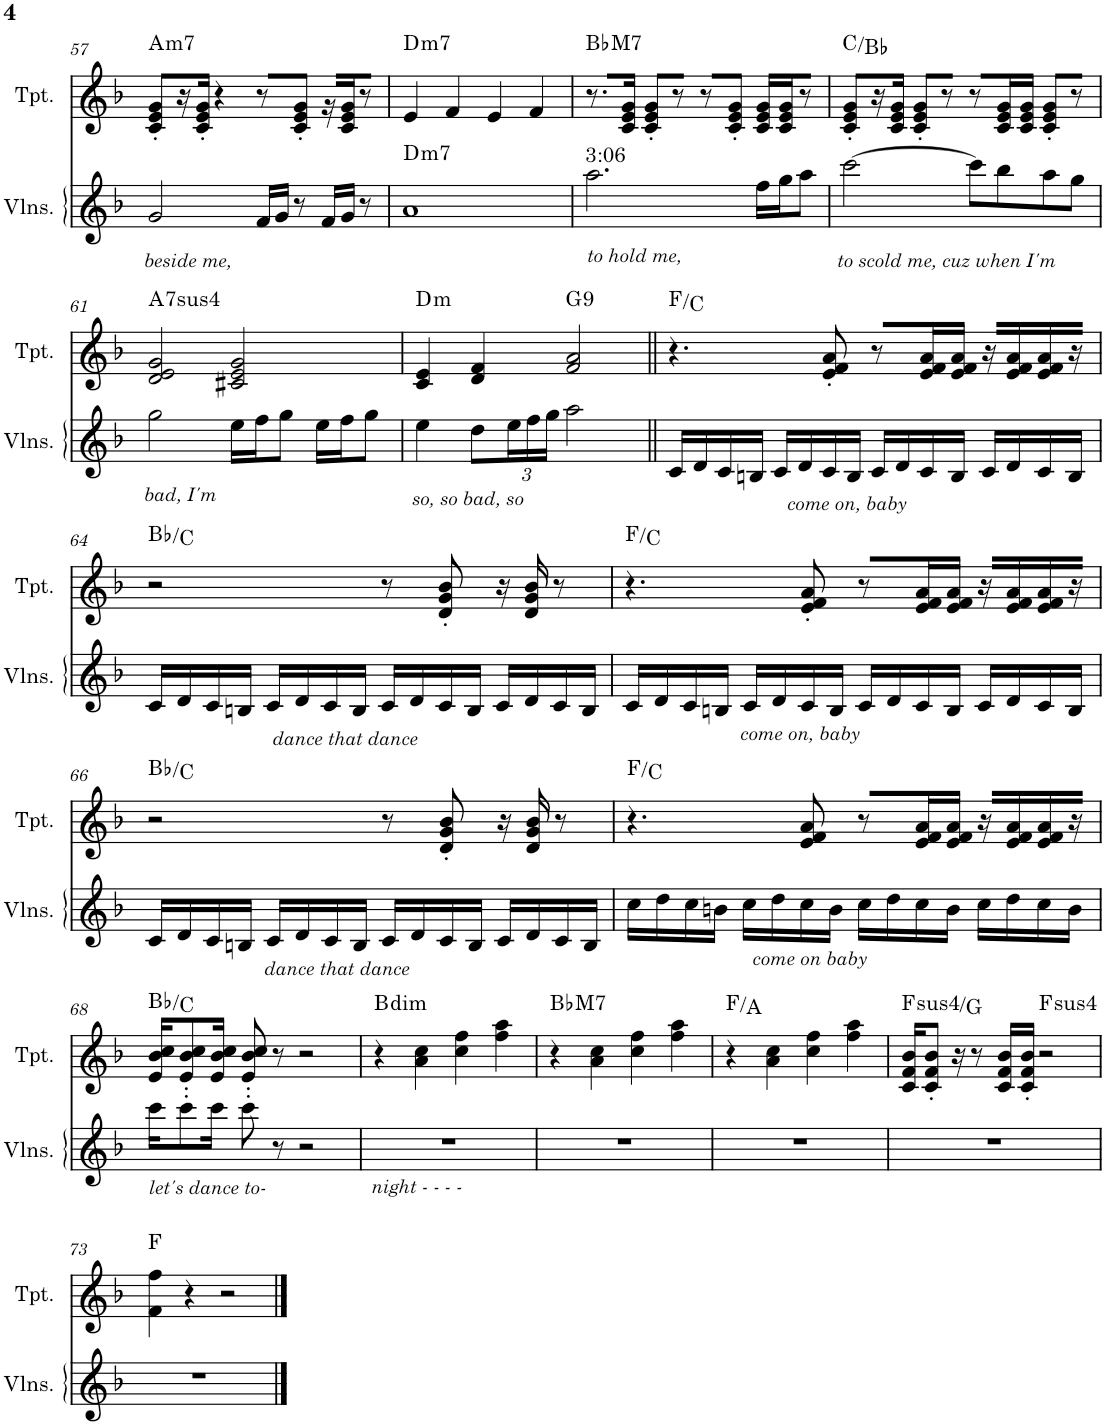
**kern	**harte	**kern	**harte
*part2	*part2	*part1	*part1
*staff2	*	*staff1	*
*I"Violins	*	*I"Violin	*
*I'Vlns.	*	*I'Vln.	*
!!LO:PB:g=z
*clefG2	*	*clefG2	*
*k[b-]	*	*k[b-]	*
*M4/4	*	*M4/4	*
=57	=57	=57	=57
!LO:TX:b:i:t=beside me,	!	!	!LO:H:kt=m7
2g/	.	8c/' 8e/' 8g/'L	A:min7
.	.	16r	.
.	.	16c/' 16e/' 16g/'JJ	.
.	.	4r	.
16f/LL	.	8r	.
16g/JJ	.	.	.
8r	.	8c/' 8e/' 8g/'J	.
16f/LL	.	16r	.
16g/JJ	.	16c/ 16e/ 16g/J	.
8r	.	8r	.
=58	=58	=58	=58
!	!LO:H:kt=m7	!	!LO:H:kt=m7
1a	D:min7	4e/	D:min7
.	.	4f/	.
.	.	4e/	.
.	.	4f/	.
=59	=59	=59	=59
!LO:TX:b:i:t=to hold me,	!	!	!
!LO:TX:a:t=3&colon;06	!	!	!LO:H:kt=M7
2.aa\	.	8.r	Bb:maj7
.	.	16c/ 16e/ 16g/Jk	.
.	.	8c/' 8e/' 8g/'L	.
.	.	8r	.
.	.	8r	.
.	.	8c/' 8e/' 8g/'J	.
16ff\LL	.	16c/ 16e/ 16g/LL	.
16gg\J	.	16c/ 16e/ 16g/J	.
8aa\J	.	8r	.
=60	=60	=60	=60
!LO:TX:b:i:t=to scold me, cuz when I'm	!	!	!
[2ccc\	.	8c/' 8e/' 8g/'L	C:maj/b7
.	.	16r	.
.	.	16c/ 16e/ 16g/JJ	.
.	.	8c/' 8e/' 8g/'L	.
.	.	8r	.
8ccc\L]	.	8r	.
8bb-\	.	16c/ 16e/ 16g/L	.
.	.	16c/ 16e/ 16g/JJ	.
8aa\	.	8c/' 8e/' 8g/'L	.
8gg\J	.	8r	.
!!LO:LB:g=z
=61	=61	=61	=61
!LO:TX:b:i:t=bad, I'm	!	!	!LO:H:kt=74
2gg\	.	2d/ 2e/ 2g/	A:sus4(7)
16ee\LL	.	2c#X/ 2e/ 2g/	.
16ff\J	.	.	.
8gg\J	.	.	.
16ee\LL	.	.	.
16ff\J	.	.	.
8gg\J	.	.	.
=62	=62	=62	=62
!LO:TX:b:i:t=so, so bad, so	!	!	!LO:H:kt=m
4ee\	.	4c/ 4e/	D:min
8dd\L	.	4d/ 4f/	.
*Xbrackettup	*	*	*
24ee\L	.	.	.
24ff\	.	.	.
24gg\JJ	.	.	.
!	!	!	!LO:H:kt=9
2aa\	.	2f/ 2a/	G:9
=63||	=63||	=63||	=63||
!LO:TX:b:i:t=come on, baby	!	!	!
16c/LL	.	4.r	F:maj/5
16d/	.	.	.
16c/	.	.	.
16Bn/JJ	.	.	.
16c/LL	.	.	.
16d/	.	.	.
16c/	.	8e/' 8f/' 8a/'	.
16B/JJ	.	.	.
16c/LL	.	8r	.
16d/	.	.	.
16c/	.	16e/ 16f/ 16a/L	.
16B/JJ	.	16e/ 16f/ 16a/JJ	.
16c/LL	.	16r	.
16d/	.	16e/ 16f/ 16a/	.
16c/	.	16e/ 16f/ 16a/	.
16B/JJ	.	16r	.
!!LO:LB:g=z
=64	=64	=64	=64
!LO:TX:b:i:t=dance that dance	!	!	!
16c/LL	.	2r	Bb:maj/2
16d/	.	.	.
16c/	.	.	.
16Bn/JJ	.	.	.
16c/LL	.	.	.
16d/	.	.	.
16c/	.	.	.
16B/JJ	.	.	.
16c/LL	.	8r	.
16d/	.	.	.
16c/	.	8d/' 8g/' 8b-/'	.
16B/JJ	.	.	.
16c/LL	.	16r	.
16d/	.	16d/ 16g/ 16b-/	.
16c/	.	8r	.
16B/JJ	.	.	.
=65	=65	=65	=65
!LO:TX:b:i:t=come on, baby	!	!	!
16c/LL	.	4.r	F:maj/5
16d/	.	.	.
16c/	.	.	.
16Bn/JJ	.	.	.
16c/LL	.	.	.
16d/	.	.	.
16c/	.	8e/' 8f/' 8a/'	.
16B/JJ	.	.	.
16c/LL	.	8r	.
16d/	.	.	.
16c/	.	16e/ 16f/ 16a/L	.
16B/JJ	.	16e/ 16f/ 16a/JJ	.
16c/LL	.	16r	.
16d/	.	16e/ 16f/ 16a/	.
16c/	.	16e/ 16f/ 16a/	.
16B/JJ	.	16r	.
!!LO:LB:g=z
=66	=66	=66	=66
!LO:TX:b:i:t=dance that dance	!	!	!
16c/LL	.	2r	Bb:maj/2
16d/	.	.	.
16c/	.	.	.
16Bn/JJ	.	.	.
16c/LL	.	.	.
16d/	.	.	.
16c/	.	.	.
16B/JJ	.	.	.
16c/LL	.	8r	.
16d/	.	.	.
16c/	.	8d/' 8g/' 8b-/'	.
16B/JJ	.	.	.
16c/LL	.	16r	.
16d/	.	16d/ 16g/ 16b-/	.
16c/	.	8r	.
16B/JJ	.	.	.
=67	=67	=67	=67
!LO:TX:b:i:t=come on baby	!	!	!
16cc\LL	.	4.r	F:maj/5
16dd\	.	.	.
16cc\	.	.	.
16bn\JJ	.	.	.
16cc\LL	.	.	.
16dd\	.	.	.
16cc\	.	8e/ 8f/ 8a/	.
16b\JJ	.	.	.
16cc\LL	.	8r	.
16dd\	.	.	.
16cc\	.	16e/ 16f/ 16a/L	.
16b\JJ	.	16e/ 16f/ 16a/JJ	.
16cc\LL	.	16r	.
16dd\	.	16e/ 16f/ 16a/	.
16cc\	.	16e/ 16f/ 16a/	.
16b\JJ	.	16r	.
!!LO:LB:g=z
=68	=68	=68	=68
!LO:TX:b:i:t=let's dance to-	!	!	!
16ccc\KL	.	16e/ 16b-/ 16cc/KL	Bb:maj/2
8ccc'\	.	8e/' 8b-/' 8cc/'	.
16ccc\Jk	.	16e/ 16b-/ 16cc/Jk	.
8ccc'\	.	8e/' 8b-/' 8cc/'	.
8r	.	8r	.
2r	.	2r	.
=69	=69	=69	=69
!LO:TX:b:i:t=night - - - -	!	!	!LO:H:kt=dim
1r	.	4r	B:dim
.	.	4a\ 4cc\	.
.	.	4cc\ 4ff\	.
.	.	4ff\ 4aa\	.
=70	=70	=70	=70
!	!	!	!LO:H:kt=M7
1r	.	4r	Bb:maj7
.	.	4a\ 4cc\	.
.	.	4cc\ 4ff\	.
.	.	4ff\ 4aa\	.
=71	=71	=71	=71
1r	.	4r	F:maj/3
.	.	4a\ 4cc\	.
.	.	4cc\ 4ff\	.
.	.	4ff\ 4aa\	.
=72	=72	=72	=72
!	!	!	!LO:H:kt=4
1r	.	16c/ 16f/ 16b-/KL	F:sus4/2
.	.	8c/' 8f/' 8b-/'J	.
.	.	16r	.
.	.	8r	.
.	.	16c/ 16f/ 16b-/LL	.
.	.	16c/' 16f/' 16b-/'JJ	.
!	!	!	!LO:H:kt=4
.	.	2r	F:sus4
!!LO:LB:g=z
=73	=73	=73	=73
1r	.	4f\ 4ff\	F:maj
.	.	4r	.
.	.	2r	.
==	==	==	==
*-	*-	*-	*-
